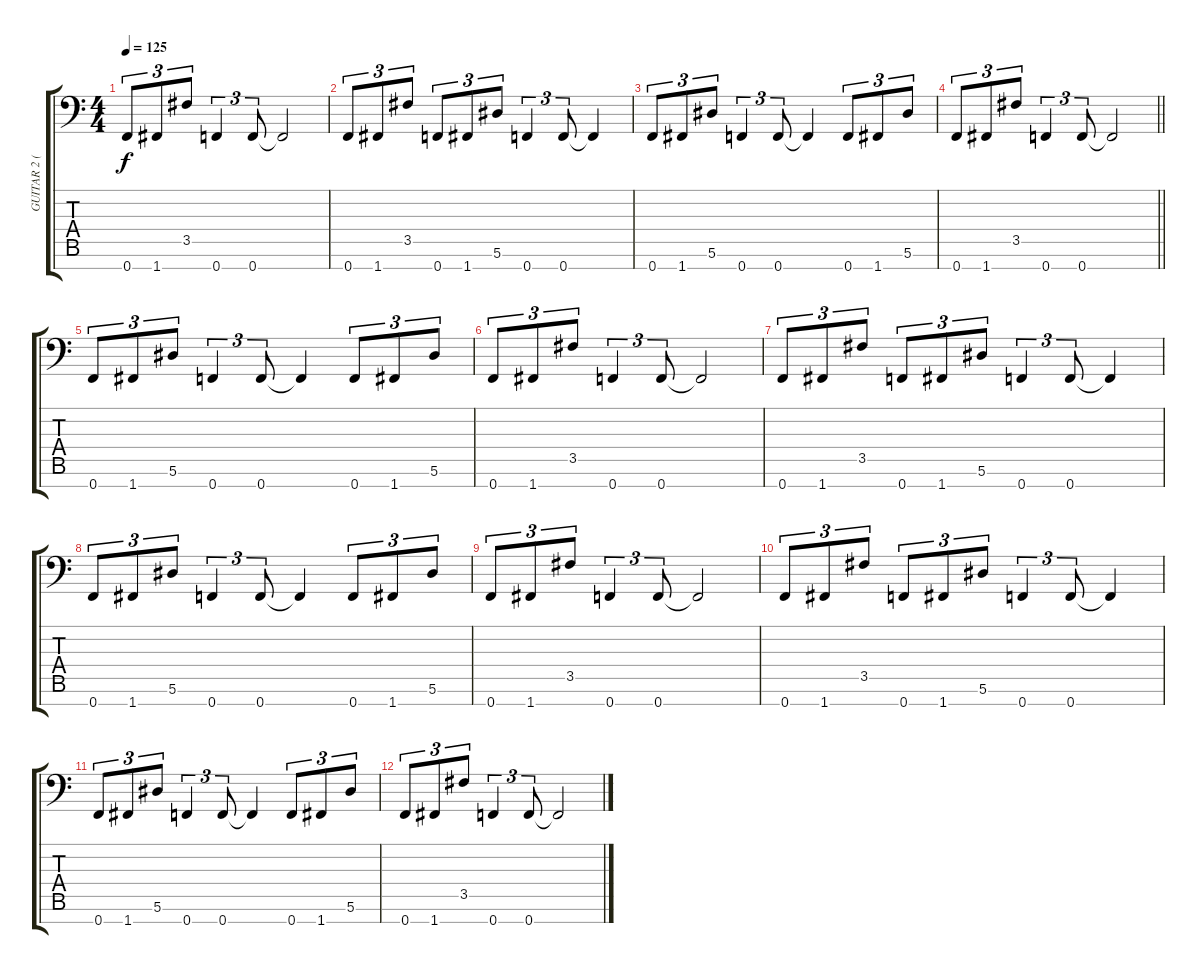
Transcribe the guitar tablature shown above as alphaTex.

\track ("GUITAR 2 (Marten Hagstrom)" "GUITAR 2 (") {instrument distortionguitar}
\staff {score tabs}
\tuning (Bb3 F3 Db3 Ab2 Eb2 Bb1 F1) {hide}
\ts (4 4)
\tempo 125
\clef f4
\ks c
0.7.8{tu (3 2) dy f volume 4} 1.7.8{tu (3 2)} 3.5.8{tu (3 2)} 0.7.4{tu (3 2)} 0.7.8{tu (3 2)} 0.7{t}.2 |
0.7.8{tu (3 2)} 1.7.8{tu (3 2)} 3.5.8{tu (3 2)} 0.7.8{tu (3 2)} 1.7.8{tu (3 2)} 5.6.8{tu (3 2)} 0.7.4{tu (3 2)} 0.7.8{tu (3 2)} 0.7{t}.4 |
0.7.8{tu (3 2)} 1.7.8{tu (3 2)} 5.6.8{tu (3 2)} 0.7.4{tu (3 2)} 0.7.8{tu (3 2)} 0.7{t}.4 0.7.8{tu (3 2)} 1.7.8{tu (3 2)} 5.6.8{tu (3 2)} |
\barLineRight lightlight
0.7.8{tu (3 2)} 1.7.8{tu (3 2)} 3.5.8{tu (3 2)} 0.7.4{tu (3 2)} 0.7.8{tu (3 2)} 0.7{t}.2 |
0.7.8{tu (3 2) volume 2} 1.7.8{tu (3 2)} 5.6.8{tu (3 2)} 0.7.4{tu (3 2)} 0.7.8{tu (3 2)} 0.7{t}.4 0.7.8{tu (3 2)} 1.7.8{tu (3 2)} 5.6.8{tu (3 2)} |
0.7.8{tu (3 2)} 1.7.8{tu (3 2)} 3.5.8{tu (3 2)} 0.7.4{tu (3 2)} 0.7.8{tu (3 2)} 0.7{t}.2 |
0.7.8{tu (3 2)} 1.7.8{tu (3 2)} 3.5.8{tu (3 2)} 0.7.8{tu (3 2)} 1.7.8{tu (3 2)} 5.6.8{tu (3 2)} 0.7.4{tu (3 2)} 0.7.8{tu (3 2)} 0.7{t}.4 |
0.7.8{tu (3 2)} 1.7.8{tu (3 2)} 5.6.8{tu (3 2)} 0.7.4{tu (3 2)} 0.7.8{tu (3 2)} 0.7{t}.4 0.7.8{tu (3 2)} 1.7.8{tu (3 2)} 5.6.8{tu (3 2)} |
0.7.8{tu (3 2) volume 0} 1.7.8{tu (3 2)} 3.5.8{tu (3 2)} 0.7.4{tu (3 2)} 0.7.8{tu (3 2)} 0.7{t}.2 |
0.7.8{tu (3 2)} 1.7.8{tu (3 2)} 3.5.8{tu (3 2)} 0.7.8{tu (3 2)} 1.7.8{tu (3 2)} 5.6.8{tu (3 2)} 0.7.4{tu (3 2)} 0.7.8{tu (3 2)} 0.7{t}.4 |
0.7.8{tu (3 2)} 1.7.8{tu (3 2)} 5.6.8{tu (3 2)} 0.7.4{tu (3 2)} 0.7.8{tu (3 2)} 0.7{t}.4 0.7.8{tu (3 2)} 1.7.8{tu (3 2)} 5.6.8{tu (3 2)} |
0.7.8{tu (3 2)} 1.7.8{tu (3 2)} 3.5.8{tu (3 2)} 0.7.4{tu (3 2)} 0.7.8{tu (3 2)} 0.7{t}.2
